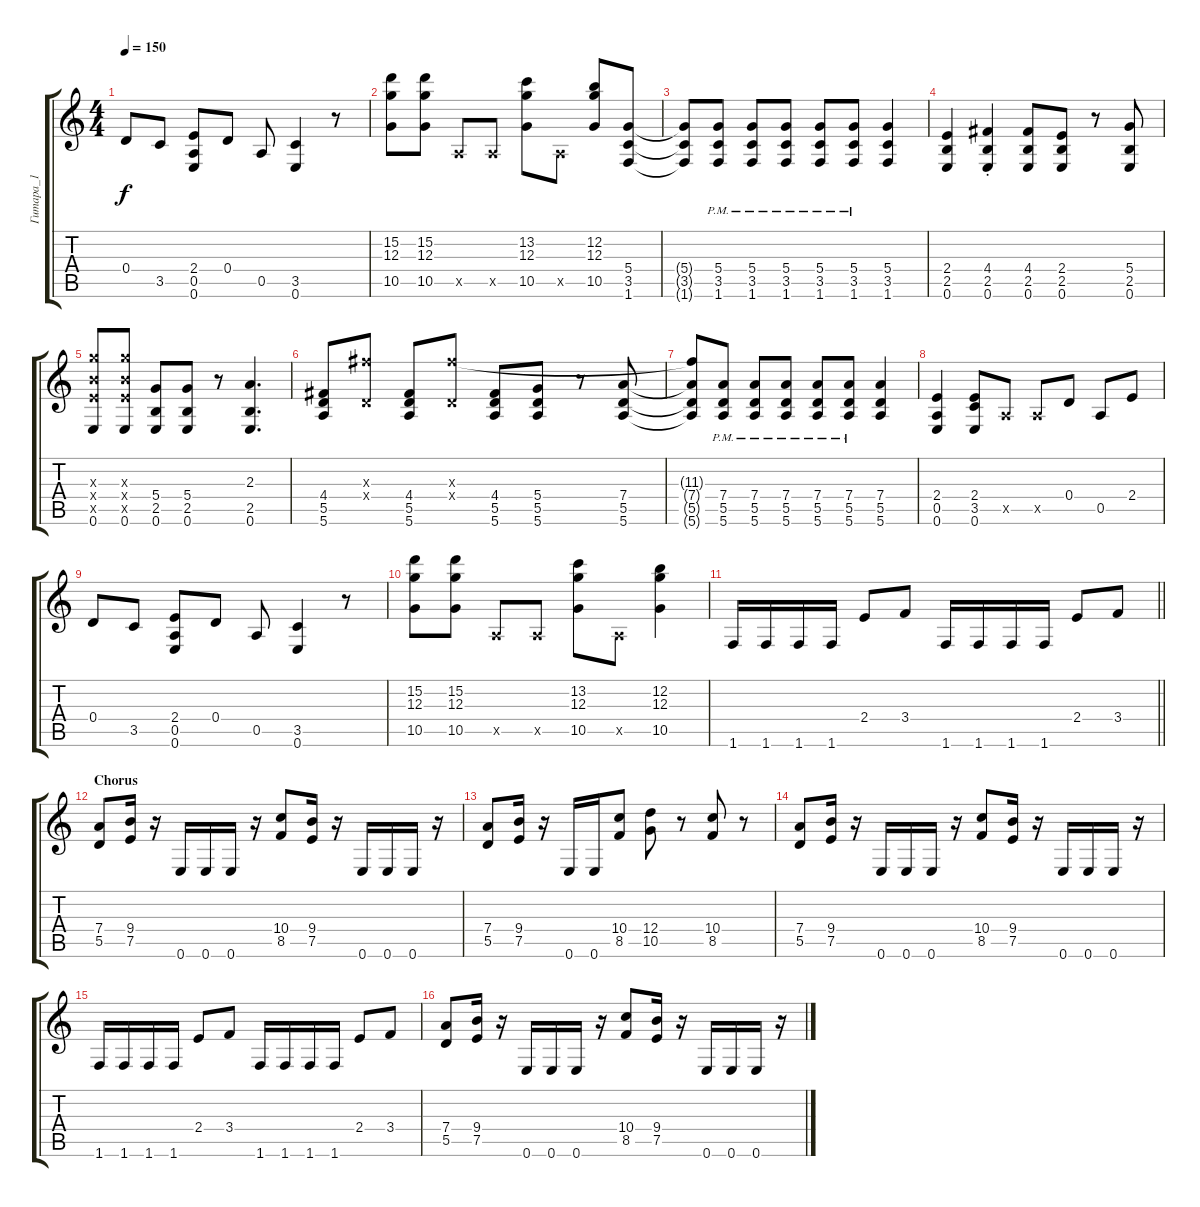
\track ("Гитара_1" "Гитара_1") {instrument acousticguitarsteel}
\staff {score tabs}
\tuning (E4 B3 G3 D3 A2 E2) {hide}
\ts (4 4)
\tempo 150
\clef g2
\ks c
0.4.8{dy f} 3.5.8 (2.4 0.5 0.6).8 0.4.8 0.5.8 (3.5 0.6).4 r.8 |
(15.2 12.3 10.5).8 (15.2 12.3 10.5).8 0.5{x}.8 0.5{x}.8 (13.2 12.3 10.5).8 0.5{x}.8 (12.2 12.3 10.5).8 (5.4 3.5 1.6).8 |
(5.4{t} 3.5{t} 1.6{t}).8 (5.4{pm} 3.5{pm} 1.6{pm}).8 (5.4{pm} 3.5{pm} 1.6{pm}).8 (5.4{pm} 3.5{pm} 1.6{pm}).8 (5.4{pm} 3.5{pm} 1.6{pm}).8 (5.4{pm} 3.5{pm} 1.6{pm}).8 (5.4 3.5 1.6).4 |
(2.4 2.5 0.6).4 (4.4{st} 2.5{st} 0.6).4 (4.4 2.5 0.6).8 (2.4 2.5 0.6).8 r.8 (5.4 2.5 0.6).8 |
(12.3{x} 9.4{x} 7.5{x} 0.6).8 (12.3{x} 9.4{x} 7.5{x} 0.6).8 (5.4 2.5 0.6).8 (5.4 2.5 0.6).8 r.8 (2.3 2.5 0.6).4{d} |
(4.4 5.5 5.6).8 (11.3{x} 0.4{x}).8 (4.4 5.5 5.6).8 (11.3{x} 0.4{x}).8 (4.4 5.5 5.6).8 (5.4 5.5 5.6).8 r.8 (7.4 5.5 5.6).8 |
(11.3{t} 7.4{t} 5.5{t} 5.6{t}).8 (7.4{pm} 5.5{pm} 5.6{pm}).8 (7.4{pm} 5.5{pm} 5.6{pm}).8 (7.4{pm} 5.5{pm} 5.6{pm}).8 (7.4{pm} 5.5{pm} 5.6{pm}).8 (7.4{pm} 5.5{pm} 5.6{pm}).8 (7.4 5.5 5.6).4 |
(2.4 0.5 0.6).4 (2.4 3.5 0.6).8 0.5{x}.8 0.5{x}.8 0.4.8 0.5.8 2.4.8 |
0.4.8 3.5.8 (2.4 0.5 0.6).8 0.4.8 0.5.8 (3.5 0.6).4 r.8 |
(15.2 12.3 10.5).8 (15.2 12.3 10.5).8 0.5{x}.8 0.5{x}.8 (13.2 12.3 10.5).8 0.5{x}.8 (12.2 12.3 10.5).4 |
\barLineRight lightlight
1.6.16 1.6.16 1.6.16 1.6.16 2.4.8 3.4.8 1.6.16 1.6.16 1.6.16 1.6.16 2.4.8 3.4.8 |
\section ("" "Chorus")
(7.4 5.5).8 (9.4 7.5).16 r.16 0.6.16 0.6.16 0.6.16 r.16 (10.4 8.5).8 (9.4 7.5).16 r.16 0.6.16 0.6.16 0.6.16 r.16 |
(7.4 5.5).8 (9.4 7.5).16 r.16 0.6.16 0.6.16 (10.4 8.5).8 (12.4 10.5).8 r.8 (10.4 8.5).8 r.8 |
(7.4 5.5).8 (9.4 7.5).16 r.16 0.6.16 0.6.16 0.6.16 r.16 (10.4 8.5).8 (9.4 7.5).16 r.16 0.6.16 0.6.16 0.6.16 r.16 |
1.6.16 1.6.16 1.6.16 1.6.16 2.4.8 3.4.8 1.6.16 1.6.16 1.6.16 1.6.16 2.4.8 3.4.8 |
(7.4 5.5).8 (9.4 7.5).16 r.16 0.6.16 0.6.16 0.6.16 r.16 (10.4 8.5).8 (9.4 7.5).16 r.16 0.6.16 0.6.16 0.6.16 r.16
